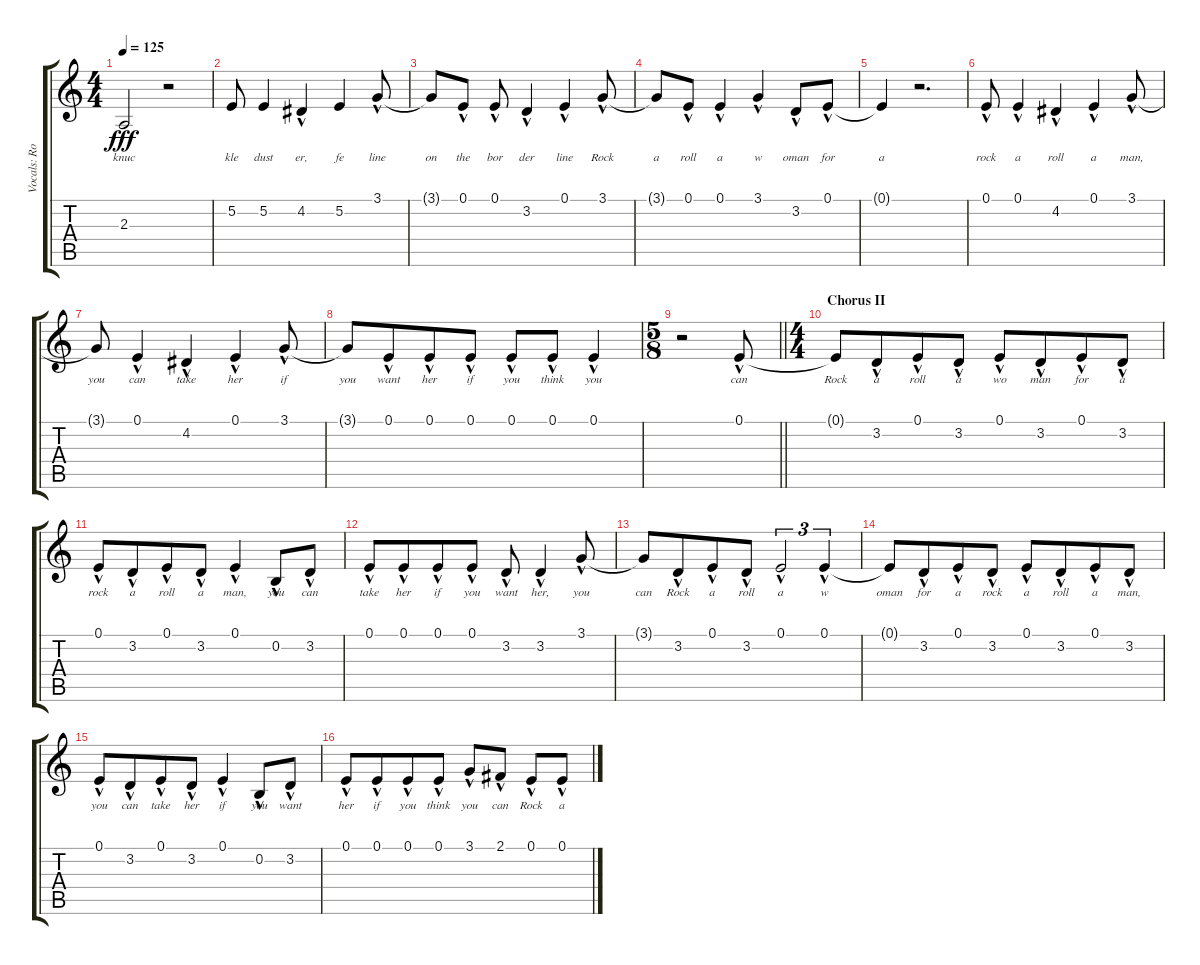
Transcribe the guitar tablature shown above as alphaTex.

\track ("Vocals: Rob" "Vocals: Ro") {instrument lead2sawtooth}
\staff {score tabs}
\tuning (E4 B3 G3 D3 A2 E2) {hide}
\ts (4 4)
\tempo 125
\clef g2
\ks c
2.3{t}.2{lyrics (0 "knuc") lyrics (1 "") lyrics (2 "") lyrics (3 "") lyrics (4 "") dy fff} r.2 |
5.2.8{lyrics (0 "kle") lyrics (1 "") lyrics (2 "") lyrics (3 "") lyrics (4 "")} 5.2.4{lyrics (0 "dust") lyrics (1 "") lyrics (2 "") lyrics (3 "") lyrics (4 "")} 4.2{hac}.4{lyrics (0 "er,") lyrics (1 "") lyrics (2 "") lyrics (3 "") lyrics (4 "")} 5.2.4{lyrics (0 "fe") lyrics (1 "") lyrics (2 "") lyrics (3 "") lyrics (4 "")} 3.1{hac}.8{lyrics (0 "line") lyrics (1 "") lyrics (2 "") lyrics (3 "") lyrics (4 "")} |
3.1{t}.8{lyrics (0 "on") lyrics (1 "") lyrics (2 "") lyrics (3 "") lyrics (4 "")} 0.1{hac}.8{lyrics (0 "the") lyrics (1 "") lyrics (2 "") lyrics (3 "") lyrics (4 "")} 0.1{hac}.8{lyrics (0 "bor") lyrics (1 "") lyrics (2 "") lyrics (3 "") lyrics (4 "")} 3.2{hac}.4{lyrics (0 "der") lyrics (1 "") lyrics (2 "") lyrics (3 "") lyrics (4 "")} 0.1{hac}.4{lyrics (0 "line") lyrics (1 "") lyrics (2 "") lyrics (3 "") lyrics (4 "")} 3.1{hac}.8{lyrics (0 "Rock") lyrics (1 "") lyrics (2 "") lyrics (3 "") lyrics (4 "")} |
3.1{t}.8{lyrics (0 "a") lyrics (1 "") lyrics (2 "") lyrics (3 "") lyrics (4 "")} 0.1{hac}.8{lyrics (0 "roll") lyrics (1 "") lyrics (2 "") lyrics (3 "") lyrics (4 "")} 0.1{hac}.4{lyrics (0 "a") lyrics (1 "") lyrics (2 "") lyrics (3 "") lyrics (4 "")} 3.1{hac}.4{lyrics (0 "w") lyrics (1 "") lyrics (2 "") lyrics (3 "") lyrics (4 "")} 3.2{hac}.8{lyrics (0 "oman") lyrics (1 "") lyrics (2 "") lyrics (3 "") lyrics (4 "")} 0.1{hac}.8{lyrics (0 "for") lyrics (1 "") lyrics (2 "") lyrics (3 "") lyrics (4 "")} |
0.1{t}.4{lyrics (0 "a") lyrics (1 "") lyrics (2 "") lyrics (3 "") lyrics (4 "")} r.2{d} |
0.1{hac}.8{lyrics (0 "rock") lyrics (1 "") lyrics (2 "") lyrics (3 "") lyrics (4 "")} 0.1{hac}.4{lyrics (0 "a") lyrics (1 "") lyrics (2 "") lyrics (3 "") lyrics (4 "")} 4.2{hac}.4{lyrics (0 "roll") lyrics (1 "") lyrics (2 "") lyrics (3 "") lyrics (4 "")} 0.1{hac}.4{lyrics (0 "a") lyrics (1 "") lyrics (2 "") lyrics (3 "") lyrics (4 "")} 3.1{hac}.8{lyrics (0 "man,") lyrics (1 "") lyrics (2 "") lyrics (3 "") lyrics (4 "")} |
3.1{t}.8{lyrics (0 "you") lyrics (1 "") lyrics (2 "") lyrics (3 "") lyrics (4 "")} 0.1{hac}.4{lyrics (0 "can") lyrics (1 "") lyrics (2 "") lyrics (3 "") lyrics (4 "")} 4.2{hac}.4{lyrics (0 "take") lyrics (1 "") lyrics (2 "") lyrics (3 "") lyrics (4 "")} 0.1{hac}.4{lyrics (0 "her") lyrics (1 "") lyrics (2 "") lyrics (3 "") lyrics (4 "")} 3.1{hac}.8{lyrics (0 "if") lyrics (1 "") lyrics (2 "") lyrics (3 "") lyrics (4 "")} |
3.1{t}.8{lyrics (0 "you") lyrics (1 "") lyrics (2 "") lyrics (3 "") lyrics (4 "")} 0.1{hac}.8{lyrics (0 "want") lyrics (1 "") lyrics (2 "") lyrics (3 "") lyrics (4 "") beam merge} 0.1{hac}.8{lyrics (0 "her") lyrics (1 "") lyrics (2 "") lyrics (3 "") lyrics (4 "")} 0.1{hac}.8{lyrics (0 "if") lyrics (1 "") lyrics (2 "") lyrics (3 "") lyrics (4 "")} 0.1{hac}.8{lyrics (0 "you") lyrics (1 "") lyrics (2 "") lyrics (3 "") lyrics (4 "")} 0.1{hac}.8{lyrics (0 "think") lyrics (1 "") lyrics (2 "") lyrics (3 "") lyrics (4 "")} 0.1{hac}.4{lyrics (0 "you") lyrics (1 "") lyrics (2 "") lyrics (3 "") lyrics (4 "")} |
\ts (5 8)
\barLineRight lightlight
r.2 0.1{hac}.8{lyrics (0 "can") lyrics (1 "") lyrics (2 "") lyrics (3 "") lyrics (4 "")} |
\ts (4 4)
\section ("" "Chorus II")
0.1{t}.8{lyrics (0 "Rock") lyrics (1 "") lyrics (2 "") lyrics (3 "") lyrics (4 "")} 3.2{hac}.8{lyrics (0 "a") lyrics (1 "") lyrics (2 "") lyrics (3 "") lyrics (4 "") beam merge} 0.1{hac}.8{lyrics (0 "roll") lyrics (1 "") lyrics (2 "") lyrics (3 "") lyrics (4 "")} 3.2{hac}.8{lyrics (0 "a") lyrics (1 "") lyrics (2 "") lyrics (3 "") lyrics (4 "") beam split} 0.1{hac}.8{lyrics (0 "wo") lyrics (1 "") lyrics (2 "") lyrics (3 "") lyrics (4 "")} 3.2{hac}.8{lyrics (0 "man") lyrics (1 "") lyrics (2 "") lyrics (3 "") lyrics (4 "") beam merge} 0.1{hac}.8{lyrics (0 "for") lyrics (1 "") lyrics (2 "") lyrics (3 "") lyrics (4 "")} 3.2{hac}.8{lyrics (0 "a") lyrics (1 "") lyrics (2 "") lyrics (3 "") lyrics (4 "")} |
0.1{hac}.8{lyrics (0 "rock") lyrics (1 "") lyrics (2 "") lyrics (3 "") lyrics (4 "")} 3.2{hac}.8{lyrics (0 "a") lyrics (1 "") lyrics (2 "") lyrics (3 "") lyrics (4 "") beam merge} 0.1{hac}.8{lyrics (0 "roll") lyrics (1 "") lyrics (2 "") lyrics (3 "") lyrics (4 "")} 3.2{hac}.8{lyrics (0 "a") lyrics (1 "") lyrics (2 "") lyrics (3 "") lyrics (4 "")} 0.1{hac}.4{lyrics (0 "man,") lyrics (1 "") lyrics (2 "") lyrics (3 "") lyrics (4 "")} 0.2{hac}.8{lyrics (0 "you") lyrics (1 "") lyrics (2 "") lyrics (3 "") lyrics (4 "")} 3.2{hac}.8{lyrics (0 "can") lyrics (1 "") lyrics (2 "") lyrics (3 "") lyrics (4 "")} |
0.1{hac}.8{lyrics (0 "take") lyrics (1 "") lyrics (2 "") lyrics (3 "") lyrics (4 "")} 0.1{hac}.8{lyrics (0 "her") lyrics (1 "") lyrics (2 "") lyrics (3 "") lyrics (4 "") beam merge} 0.1{hac}.8{lyrics (0 "if") lyrics (1 "") lyrics (2 "") lyrics (3 "") lyrics (4 "")} 0.1{hac}.8{lyrics (0 "you") lyrics (1 "") lyrics (2 "") lyrics (3 "") lyrics (4 "")} 3.2{hac}.8{lyrics (0 "want") lyrics (1 "") lyrics (2 "") lyrics (3 "") lyrics (4 "")} 3.2{hac}.4{lyrics (0 "her,") lyrics (1 "") lyrics (2 "") lyrics (3 "") lyrics (4 "")} 3.1{hac}.8{lyrics (0 "you") lyrics (1 "") lyrics (2 "") lyrics (3 "") lyrics (4 "")} |
3.1{t}.8{lyrics (0 "can") lyrics (1 "") lyrics (2 "") lyrics (3 "") lyrics (4 "")} 3.2{hac}.8{lyrics (0 "Rock") lyrics (1 "") lyrics (2 "") lyrics (3 "") lyrics (4 "") beam merge} 0.1{hac}.8{lyrics (0 "a") lyrics (1 "") lyrics (2 "") lyrics (3 "") lyrics (4 "")} 3.2{hac}.8{lyrics (0 "roll") lyrics (1 "") lyrics (2 "") lyrics (3 "") lyrics (4 "")} 0.1{hac}.2{tu (3 2) lyrics (0 "a") lyrics (1 "") lyrics (2 "") lyrics (3 "") lyrics (4 "")} 0.1{hac}.4{tu (3 2) lyrics (0 "w") lyrics (1 "") lyrics (2 "") lyrics (3 "") lyrics (4 "")} |
0.1{t}.8{lyrics (0 "oman") lyrics (1 "") lyrics (2 "") lyrics (3 "") lyrics (4 "")} 3.2{hac}.8{lyrics (0 "for") lyrics (1 "") lyrics (2 "") lyrics (3 "") lyrics (4 "") beam merge} 0.1{hac}.8{lyrics (0 "a") lyrics (1 "") lyrics (2 "") lyrics (3 "") lyrics (4 "")} 3.2{hac}.8{lyrics (0 "rock") lyrics (1 "") lyrics (2 "") lyrics (3 "") lyrics (4 "") beam split} 0.1{hac}.8{lyrics (0 "a") lyrics (1 "") lyrics (2 "") lyrics (3 "") lyrics (4 "")} 3.2{hac}.8{lyrics (0 "roll") lyrics (1 "") lyrics (2 "") lyrics (3 "") lyrics (4 "") beam merge} 0.1{hac}.8{lyrics (0 "a") lyrics (1 "") lyrics (2 "") lyrics (3 "") lyrics (4 "")} 3.2{hac}.8{lyrics (0 "man,") lyrics (1 "") lyrics (2 "") lyrics (3 "") lyrics (4 "")} |
0.1{hac}.8{lyrics (0 "you") lyrics (1 "") lyrics (2 "") lyrics (3 "") lyrics (4 "")} 3.2{hac}.8{lyrics (0 "can") lyrics (1 "") lyrics (2 "") lyrics (3 "") lyrics (4 "") beam merge} 0.1{hac}.8{lyrics (0 "take") lyrics (1 "") lyrics (2 "") lyrics (3 "") lyrics (4 "")} 3.2{hac}.8{lyrics (0 "her") lyrics (1 "") lyrics (2 "") lyrics (3 "") lyrics (4 "")} 0.1{hac}.4{lyrics (0 "if") lyrics (1 "") lyrics (2 "") lyrics (3 "") lyrics (4 "")} 0.2{hac}.8{lyrics (0 "you") lyrics (1 "") lyrics (2 "") lyrics (3 "") lyrics (4 "")} 3.2{hac}.8{lyrics (0 "want") lyrics (1 "") lyrics (2 "") lyrics (3 "") lyrics (4 "")} |
0.1{hac}.8{lyrics (0 "her") lyrics (1 "") lyrics (2 "") lyrics (3 "") lyrics (4 "")} 0.1{hac}.8{lyrics (0 "if") lyrics (1 "") lyrics (2 "") lyrics (3 "") lyrics (4 "") beam merge} 0.1{hac}.8{lyrics (0 "you") lyrics (1 "") lyrics (2 "") lyrics (3 "") lyrics (4 "")} 0.1{hac}.8{lyrics (0 "think") lyrics (1 "") lyrics (2 "") lyrics (3 "") lyrics (4 "")} 3.1{hac}.8{lyrics (0 "you") lyrics (1 "") lyrics (2 "") lyrics (3 "") lyrics (4 "")} 2.1{hac}.8{lyrics (0 "can") lyrics (1 "") lyrics (2 "") lyrics (3 "") lyrics (4 "")} 0.1{hac}.8{lyrics (0 "Rock") lyrics (1 "") lyrics (2 "") lyrics (3 "") lyrics (4 "")} 0.1{hac}.8{lyrics (0 "a") lyrics (1 "") lyrics (2 "") lyrics (3 "") lyrics (4 "")}
